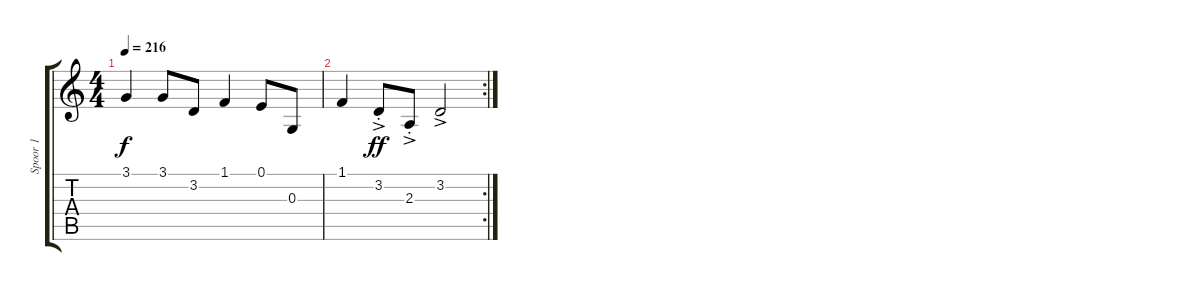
\track ("Spoor 1" "Spoor 1") {instrument violin}
\staff {score tabs}
\tuning (E4 B3 G3 D3 A2 E2) {hide}
\ts (4 4)
\tempo 216
\clef g2
\ks c
3.1.4{dy f} 3.1.8 3.2.8 1.1.4 0.1.8 0.3.8 |
\rc 2
1.1.4 3.2{ac st}.8{dy ff} 2.3{ac st}.8 3.2{ac}.2
